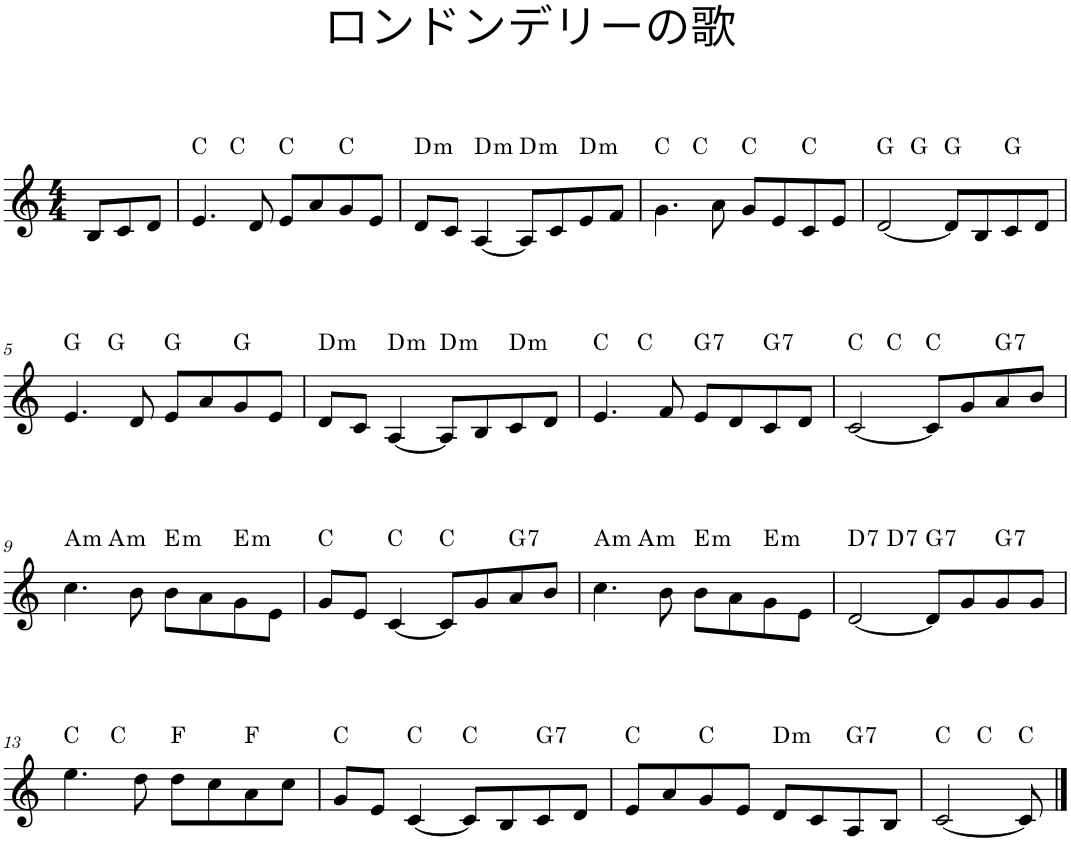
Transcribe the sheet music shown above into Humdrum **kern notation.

**kern	**harte
*part1	*part1
*staff1	*
*I"Piano	*
*I'Pno.	*
*clefG2	*
*k[]	*
*M4/4	*
=	=
8B/L	.
8c/	.
8d/J	.
=1	=1
*^	*
4.e/	4ryy	C:maj
.	2.ryy	C:maj
8d/	.	.
8e/L	.	C:maj
8a/	.	.
8g/	.	C:maj
8e/J	.	.
=2	=2	=2
!	!	!LO:H:kt=m
*v	*v	*
8d/L	D:min
8c/J	.
!	!LO:H:kt=m
[<4A/	D:min
!	!LO:H:kt=m
8A/L]	D:min
8c/	.
!	!LO:H:kt=m
8e/	D:min
8f/J	.
=3	=3
*^	*
4.g\	4ryy	C:maj
.	2.ryy	C:maj
8a\	.	.
8g/L	.	C:maj
8e/	.	.
8c/	.	C:maj
8e/J	.	.
=4	=4	=4
[<2d/	4ryy	G:maj
.	2.ryy	G:maj
8d/L]	.	G:maj
8B/	.	.
8c/	.	G:maj
8d/J	.	.
!!LO:LB:g=z	!!
=5	=5	=5
4.e/	4ryy	G:maj
.	2.ryy	G:maj
8d/	.	.
8e/L	.	G:maj
8a/	.	.
8g/	.	G:maj
8e/J	.	.
=6	=6	=6
!	!	!LO:H:kt=m
*v	*v	*
8d/L	D:min
8c/J	.
!	!LO:H:kt=m
[<4A/	D:min
!	!LO:H:kt=m
8A/L]	D:min
8B/	.
!	!LO:H:kt=m
8c/	D:min
8d/J	.
=7	=7
*^	*
4.e/	4ryy	C:maj
.	2.ryy	C:maj
8f/	.	.
!	!	!LO:H:kt=7
8e/L	.	G:7
8d/	.	.
!	!	!LO:H:kt=7
8c/	.	G:7
8d/J	.	.
=8	=8	=8
[<2c/	4ryy	C:maj
.	2.ryy	C:maj
8c/L]	.	C:maj
8g/	.	.
!	!	!LO:H:kt=7
8a/	.	G:7
8b/J	.	.
!!LO:LB:g=z	!!
=9	=9	=9
!	!	!LO:H:kt=m
4.cc\	4ryy	A:min
!	!	!LO:H:kt=m
.	2.ryy	A:min
8b\	.	.
!	!	!LO:H:kt=m
8b\L	.	E:min
8a\	.	.
!	!	!LO:H:kt=m
8g\	.	E:min
8e\J	.	.
*v	*v	*
=10	=10
8g/L	C:maj
8e/J	.
[<4c/	C:maj
8c/L]	C:maj
8g/	.
!	!LO:H:kt=7
8a/	G:7
8b/J	.
=11	=11
!	!LO:H:kt=m
*^	*
4.cc\	4ryy	A:min
!	!	!LO:H:kt=m
.	2.ryy	A:min
8b\	.	.
!	!	!LO:H:kt=m
8b\L	.	E:min
8a\	.	.
!	!	!LO:H:kt=m
8g\	.	E:min
8e\J	.	.
=12	=12	=12
!	!	!LO:H:kt=7
[<2d/	4ryy	D:7
!	!	!LO:H:kt=7
.	2.ryy	D:7
!	!	!LO:H:kt=7
8d/L]	.	G:7
8g/	.	.
!	!	!LO:H:kt=7
8g/	.	G:7
8g/J	.	.
!!LO:LB:g=z	!!
=13	=13	=13
4.ee\	4ryy	C:maj
.	2.ryy	C:maj
8dd\	.	.
8dd\L	.	F:maj
8cc\	.	.
8a\	.	F:maj
8cc\J	.	.
*v	*v	*
=14	=14
8g/L	C:maj
8e/J	.
[<4c/	C:maj
8c/L]	C:maj
8B/	.
!	!LO:H:kt=7
8c/	G:7
8d/J	.
=15	=15
8e/L	C:maj
8a/	.
8g/	C:maj
8e/J	.
!	!LO:H:kt=m
8d/L	D:min
8c/	.
!	!LO:H:kt=7
8A/	G:7
8B/J	.
=16	=16
*^	*
[<2c/	4ryy	C:maj
.	4.ryy	C:maj
8c/]	.	C:maj
*v	*v	*
==	==
*-	*-
